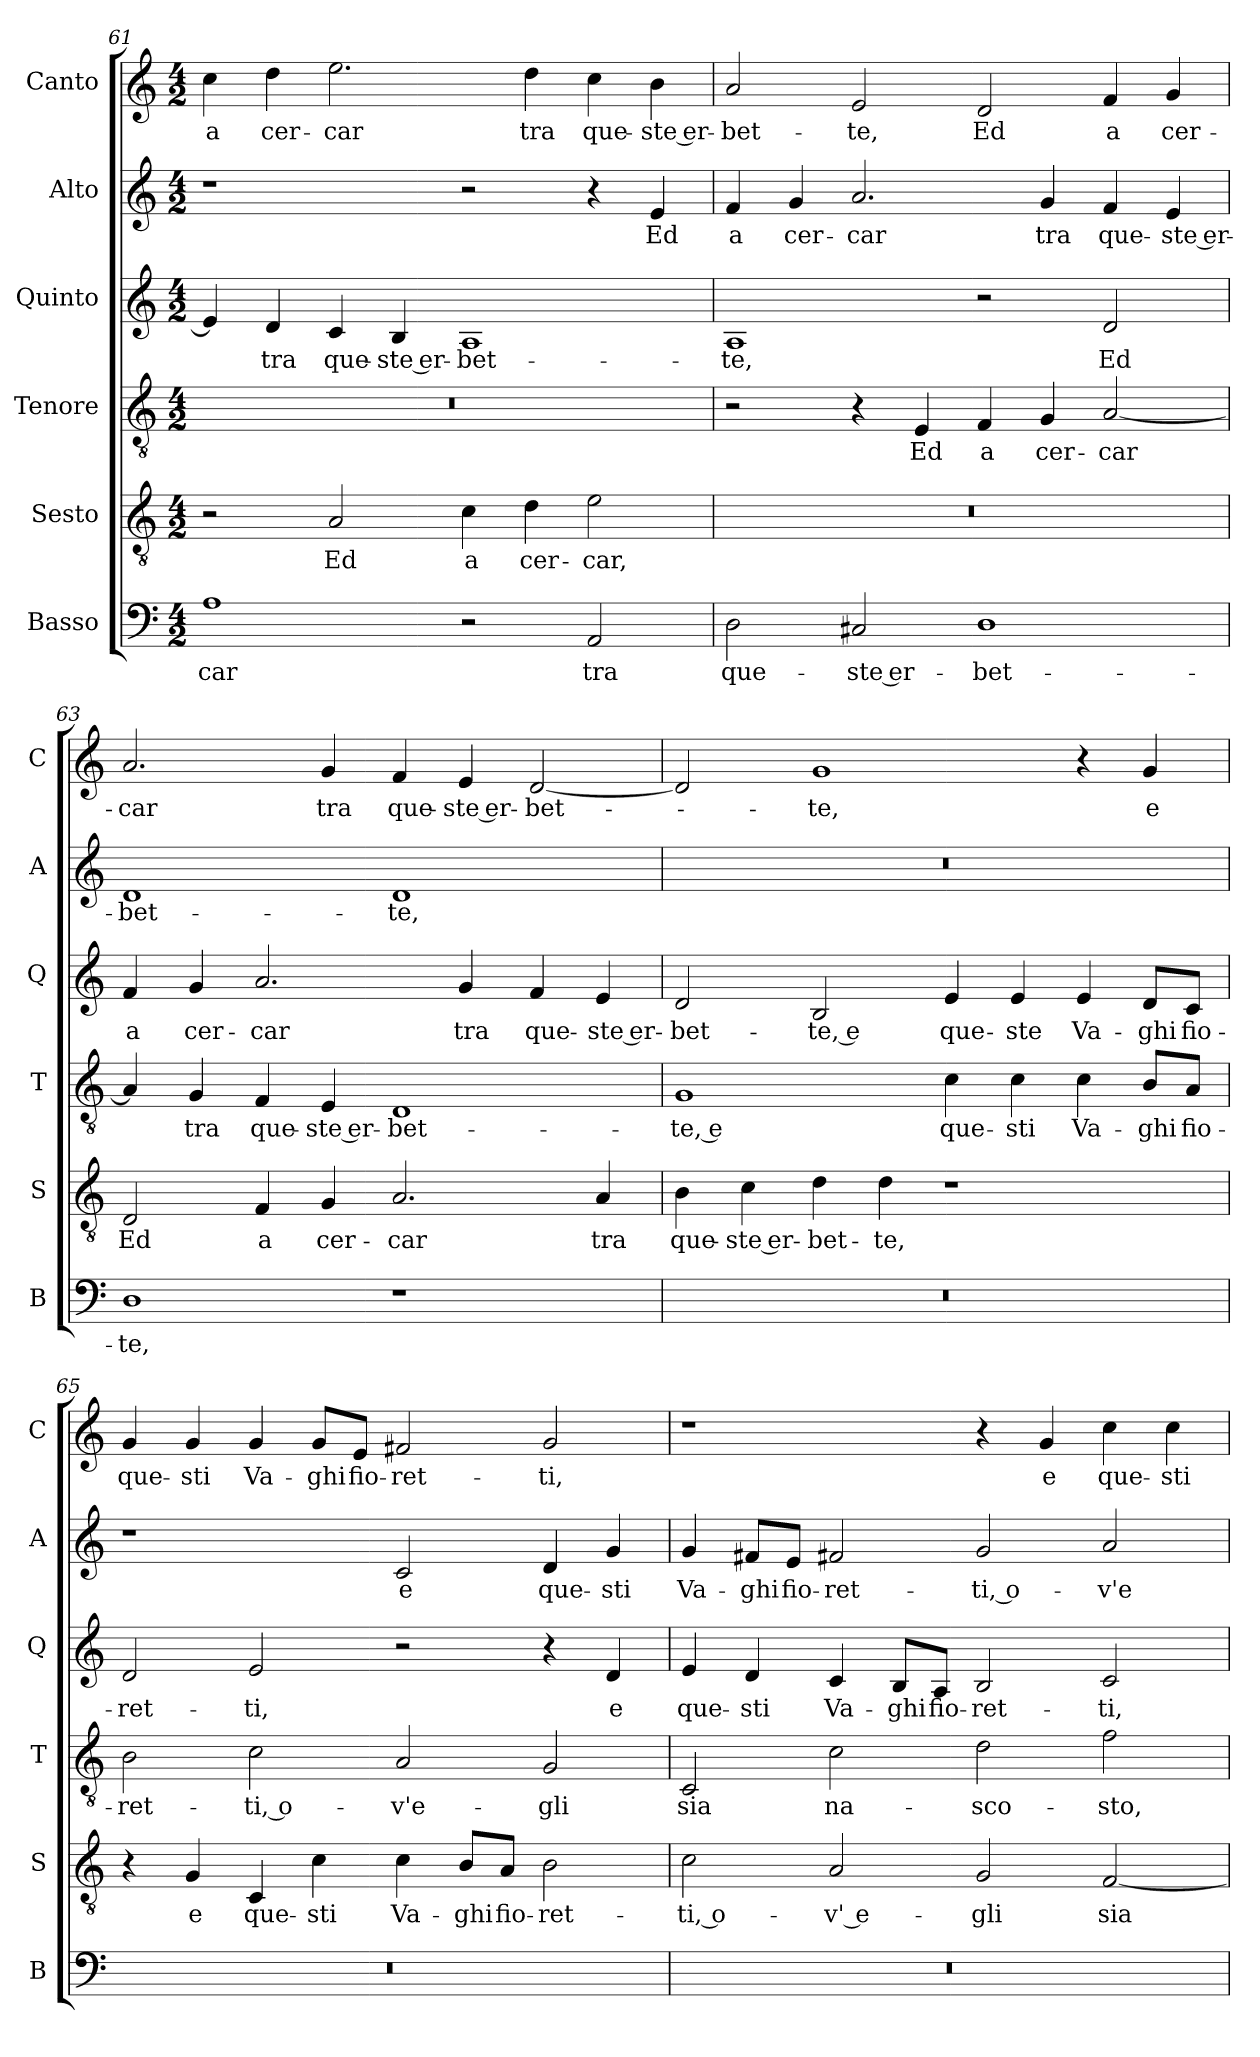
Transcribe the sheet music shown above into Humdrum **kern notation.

**kern	**text	**kern	**text	**kern	**text	**kern	**text	**kern	**text	**kern	**text
*part6	*part6	*part5	*part5	*part4	*part4	*part3	*part3	*part2	*part2	*part1	*part1
*staff6	*staff6	*staff5	*staff5	*staff4	*staff4	*staff3	*staff3	*staff2	*staff2	*staff1	*staff1
*I"Basso	*	*I"Sesto	*	*I"Tenore	*	*I"Quinto	*	*I"Alto	*	*I"Canto	*
*I'B	*	*I'S	*	*I'T	*	*I'Q	*	*I'A	*	*I'C	*
*clefF4	*	*clefGv2	*	*clefGv2	*	*clefG2	*	*clefG2	*	*clefG2	*
*k[]	*	*k[]	*	*k[]	*	*k[]	*	*k[]	*	*k[]	*
*a:	*	*a:	*	*a:	*	*a:	*	*a:	*	*a:	*
*M4/2	*	*M4/2	*	*M4/2	*	*M4/2	*	*M4/2	*	*M4/2	*
=61	=61	=61	=61	=61	=61	=61	=61	=61	=61	=61	=61
1A	-car	2r	.	0r	.	4e]	.	1r	.	4cc	a
.	.	.	.	.	.	4d	tra	.	.	4dd	cer-
.	.	2A	Ed	.	.	4c	que-	.	.	2.ee	-car
.	.	.	.	.	.	4B	-ste er-	.	.	.	.
2r	.	4c	a	.	.	1A	-bet-	2r	.	.	.
.	.	4d	cer-	.	.	.	.	.	.	4dd	tra
2AA	tra	2e	-car,	.	.	.	.	4r	.	4cc	que-
.	.	.	.	.	.	.	.	4e	Ed	4b	-ste er-
=62	=62	=62	=62	=62	=62	=62	=62	=62	=62	=62	=62
2D	que-	0r	.	2r	.	1A	-te,	4f	a	2a	-bet-
.	.	.	.	.	.	.	.	4g	cer-	.	.
2C#X	-ste er-	.	.	4r	.	.	.	2.a	-car	2e	-te,
.	.	.	.	4E	Ed	.	.	.	.	.	.
1D	-bet-	.	.	4F	a	2r	.	.	.	2d	Ed
.	.	.	.	4G	cer-	.	.	4g	tra	.	.
.	.	.	.	[2A	-car	2d	Ed	4f	que-	4f	a
.	.	.	.	.	.	.	.	4e	-ste er-	4g	cer-
=63	=63	=63	=63	=63	=63	=63	=63	=63	=63	=63	=63
1D	-te,	2D	Ed	4A]	.	4f	a	1d	-bet-	2.a	-car
.	.	.	.	4G	tra	4g	cer-	.	.	.	.
.	.	4F	a	4F	que-	2.a	-car	.	.	.	.
.	.	4G	cer-	4E	-ste er-	.	.	.	.	4g	tra
1r	.	2.A	-car	1D	-bet-	.	.	1d	-te,	4f	que-
.	.	.	.	.	.	4g	tra	.	.	4e	-ste er-
.	.	.	.	.	.	4f	que-	.	.	[2d	-bet-
.	.	4A	tra	.	.	4e	-ste er-	.	.	.	.
=64	=64	=64	=64	=64	=64	=64	=64	=64	=64	=64	=64
0r	.	4B	que-	1G	-te, e	2d	-bet-	0r	.	2d]	.
.	.	4c	-ste er-	.	.	.	.	.	.	.	.
.	.	4d	-bet-	.	.	2B	-te, e	.	.	1g	-te,
.	.	4d	-te,	.	.	.	.	.	.	.	.
.	.	1r	.	4c	que-	4e	que-	.	.	.	.
.	.	.	.	4c	-sti	4e	-ste	.	.	.	.
.	.	.	.	4c	Va-	4e	Va-	.	.	4r	.
.	.	.	.	8B/L	-ghi	8d/L	-ghi	.	.	4g	e
.	.	.	.	8A/J	fio-	8c/J	fio-	.	.	.	.
=65	=65	=65	=65	=65	=65	=65	=65	=65	=65	=65	=65
0r	.	4r	.	2B	-ret-	2d	-ret-	1r	.	4g	que-
.	.	4G	e	.	.	.	.	.	.	4g	-sti
.	.	4C	que-	2c	-ti, o-	2e	-ti,	.	.	4g	Va-
.	.	4c	-sti	.	.	.	.	.	.	8g/L	-ghi
.	.	.	.	.	.	.	.	.	.	8e/J	fio-
.	.	4c	Va-	2A	-v'e-	2r	.	2c	e	2f#X	-ret-
.	.	8B/L	-ghi	.	.	.	.	.	.	.	.
.	.	8A/J	fio-	.	.	.	.	.	.	.	.
.	.	2B	-ret-	2G	-gli	4r	.	4d	que-	2g	-ti,
.	.	.	.	.	.	4d	e	4g	-sti	.	.
=66	=66	=66	=66	=66	=66	=66	=66	=66	=66	=66	=66
0r	.	2c	-ti, o-	2C	sia	4e	que-	4g	Va-	1r	.
.	.	.	.	.	.	4d	-sti	8f#X/L	-ghi	.	.
.	.	.	.	.	.	.	.	8e/J	fio-	.	.
.	.	2A	-v' e-	2c	na-	4c	Va-	2f#X	-ret-	.	.
.	.	.	.	.	.	8B/L	-ghi	.	.	.	.
.	.	.	.	.	.	8A/J	fio-	.	.	.	.
.	.	2G	-gli	2d	-sco-	2B	-ret-	2g	-ti, o-	4r	.
.	.	.	.	.	.	.	.	.	.	4g	e
.	.	[2F	sia	2f	-sto,	2c	-ti,	2a	-v'e-	4cc	que-
.	.	.	.	.	.	.	.	.	.	4cc	-sti
=	=	=	=	=	=	=	=	=	=	=	=
*-	*-	*-	*-	*-	*-	*-	*-	*-	*-	*-	*-
